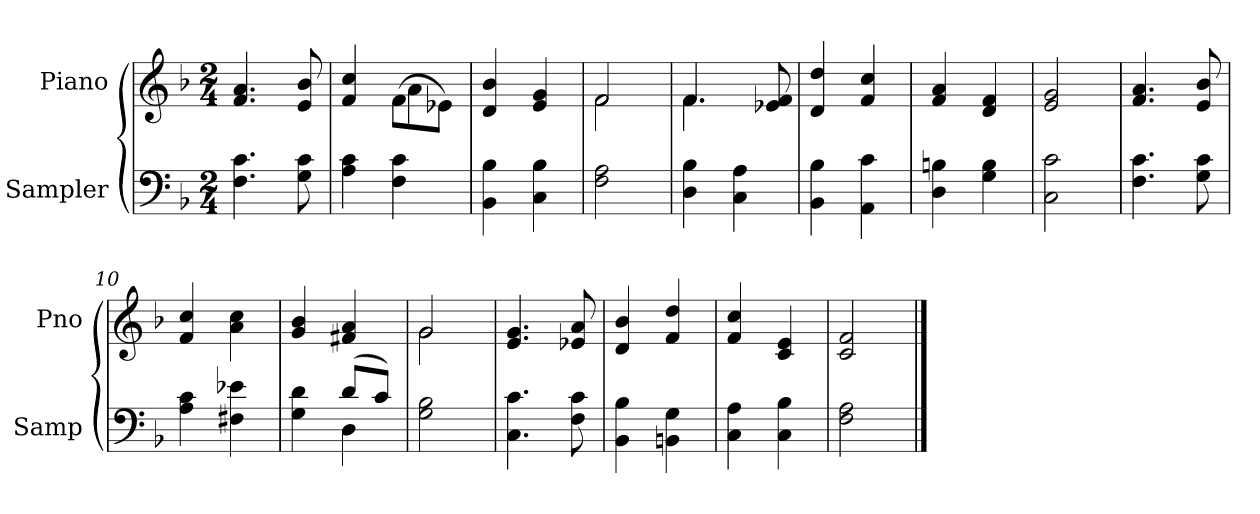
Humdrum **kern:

**kern	**kern
*part2	*part1
*staff2	*staff1
*I"Sampler	*I"Piano
*I'Samp	*I'Pno
*clefF4	*clefG2
*k[b-]	*k[b-]
*F:	*F:
*M2/4	*M2/4
=1	=1
4.F 4.c	4.f 4.a
8G 8c	8e 8b-
=2	=2
*	*^
4A 4c	4f 4cc	4ryy
4F 4c	(8f\L	4a
.	8e-X\J)	.
*	*v	*v
=3	=3
4BB- 4B-	4d 4b-
4C 4B-	4e 4g
=4	=4
*	*^
2F 2A	2f/	2f
=5	=5	=5
4D 4B-	4.f/	4.f
4C 4A	.	.
.	8e-X 8f	8ryy
*	*v	*v
=6	=6
4BB- 4B-	4d 4dd
4AA 4c	4f 4cc
=7	=7
4D 4Bn	4f 4a
4G 4B	4d 4f
=8	=8
2C 2c	2e 2g
=9	=9
4.F 4.c	4.f 4.a
8G 8c	8e 8b-
=10	=10
4A 4c	4f 4cc
4F#X 4e-X	4a 4cc
=11	=11
*^	*
4G 4d	4ryy	4g 4b-
(8d/L	4D	4f#X 4a
8c/J)	.	.
*v	*v	*
=12	=12
*	*^
2G 2B-	2g/	2g
*	*v	*v
=13	=13
4.C 4.c	4.e 4.g
8F 8c	8e-X 8a
=14	=14
4BB- 4B-	4d 4b-
4BBn 4G	4f 4dd
=15	=15
4C 4A	4f 4cc
4C 4B-	4c 4e
=16	=16
2F 2A	2c 2f
==	==
*-	*-
